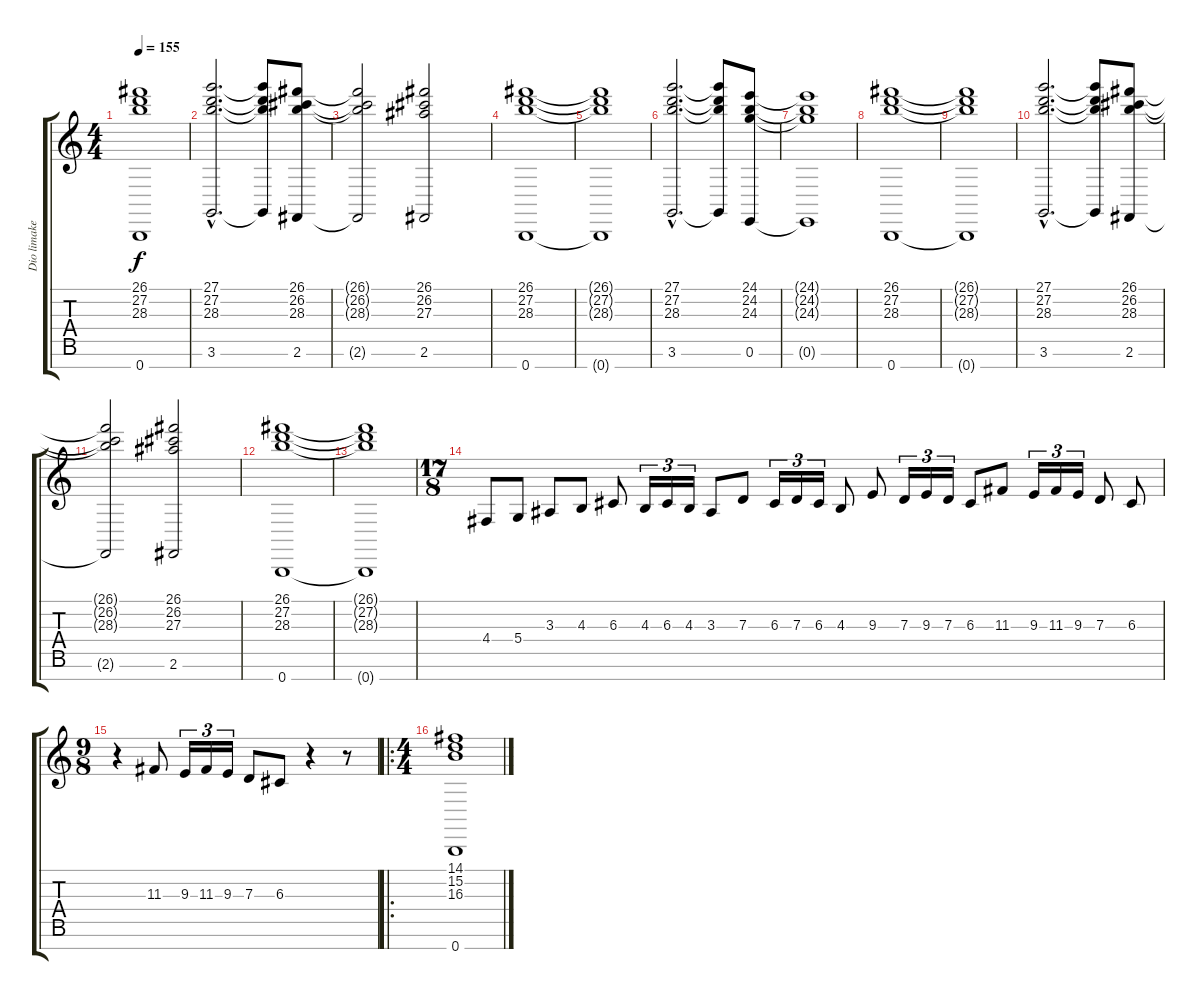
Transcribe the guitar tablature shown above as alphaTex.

\track ("Dio limakeyboard" "Dio limake") {instrument pad3polysynth}
\staff {score tabs}
\tuning (E4 B3 G3 D3 A2 E2 B1) {hide}
\ts (4 4)
\tempo 155
\clef g2
\ks c
(26.1{t} 27.2{t} 28.3{t} 0.7{t}).1{dy f} |
(27.1{hac} 27.2{hac} 28.3{hac} 3.6{hac}).2{d} (27.1{t} 27.2{t} 28.3{t} 3.6{t}).8 (26.1 26.2 28.3 2.6).8 |
(26.1{t} 26.2{t} 28.3{t} 2.6{t}).2 (26.1 26.2 27.3 2.6).2 |
(26.1 27.2 28.3 0.7).1 |
(26.1{t} 27.2{t} 28.3{t} 0.7{t}).1 |
(27.1{hac} 27.2{hac} 28.3{hac} 3.6{hac}).2{d instrument percussiveorgan} (27.1{t} 27.2{t} 28.3{t} 3.6{t}).8 (24.1 24.2 24.3 0.6).8 |
(24.1{t} 24.2{t} 24.3{t} 0.6{t}).1 |
(26.1 27.2 28.3 0.7).1 |
(26.1{t} 27.2{t} 28.3{t} 0.7{t}).1 |
(27.1{hac} 27.2{hac} 28.3{hac} 3.6{hac}).2{d} (27.1{t} 27.2{t} 28.3{t} 3.6{t}).8 (26.1 26.2 28.3 2.6).8 |
(26.1{t} 26.2{t} 28.3{t} 2.6{t}).2 (26.1 26.2 27.3 2.6).2 |
(26.1 27.2 28.3 0.7).1 |
(26.1{t} 27.2{t} 28.3{t} 0.7{t}).1 |
\ts (17 8)
4.4.8{volume 16 instrument stringensemble2} 5.4.8 3.3.8 4.3.8 6.3.8 4.3.16{tu (3 2)} 6.3.16{tu (3 2)} 4.3.16{tu (3 2)} 3.3.8 7.3.8 6.3.16{tu (3 2)} 7.3.16{tu (3 2)} 6.3.16{tu (3 2)} 4.3.8 9.3.8 7.3.16{tu (3 2)} 9.3.16{tu (3 2)} 7.3.16{tu (3 2)} 6.3.8 11.3.8 9.3.16{tu (3 2)} 11.3.16{tu (3 2)} 9.3.16{tu (3 2)} 7.3.8 6.3.8 |
\ts (9 8)
r.4 11.3.8 9.3.16{tu (3 2)} 11.3.16{tu (3 2)} 9.3.16{tu (3 2)} 7.3.8 6.3.8 r.4 r.8 |
\ro
\ts (4 4)
(14.1 15.2 16.3 0.7).1{instrument stringensemble2}
